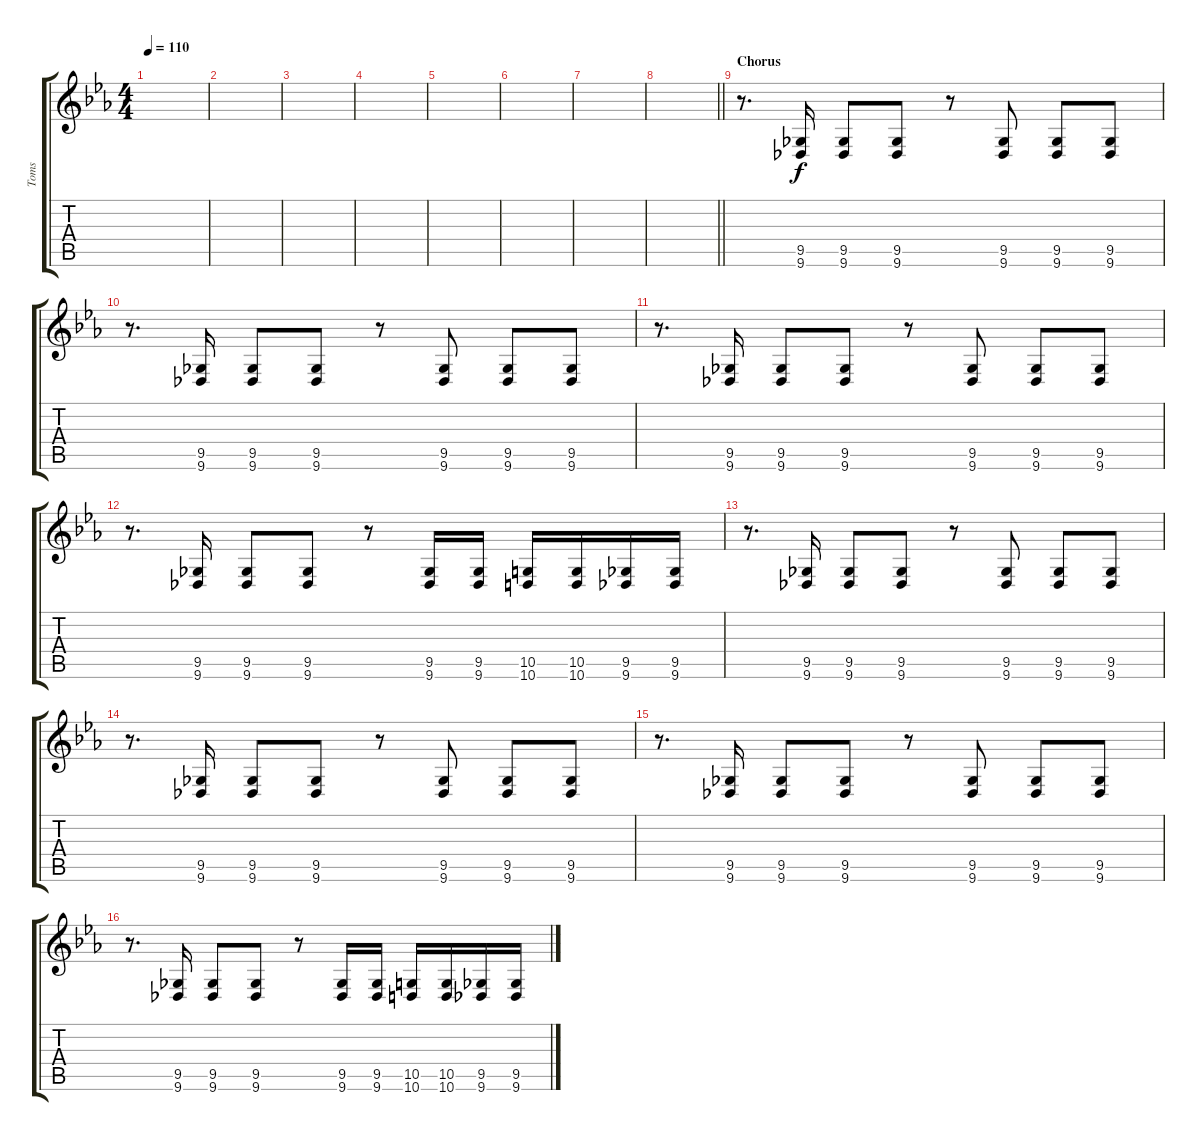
\track ("Toms" "Toms") {instrument melodictom}
\staff {score tabs}
\tuning (E4 B3 G3 D3 A2 E2) {hide}
\ts (4 4)
\tempo 110
\clef g2
\ks cminor
|
|
|
|
|
|
|
\barLineRight lightlight
|
\section ("" "Chorus")
r.8{d} (9.5 9.6).16 (9.5 9.6).8 (9.5 9.6).8 r.8 (9.5 9.6).8 (9.5 9.6).8 (9.5 9.6).8 |
r.8{d} (9.5 9.6).16 (9.5 9.6).8 (9.5 9.6).8 r.8 (9.5 9.6).8 (9.5 9.6).8 (9.5 9.6).8 |
r.8{d} (9.5 9.6).16 (9.5 9.6).8 (9.5 9.6).8 r.8 (9.5 9.6).8 (9.5 9.6).8 (9.5 9.6).8 |
r.8{d} (9.5 9.6).16 (9.5 9.6).8 (9.5 9.6).8 r.8 (9.5 9.6).16 (9.5 9.6).16 (10.5 10.6).16 (10.5 10.6).16 (9.5 9.6).16 (9.5 9.6).16 |
r.8{d} (9.5 9.6).16 (9.5 9.6).8 (9.5 9.6).8 r.8 (9.5 9.6).8 (9.5 9.6).8 (9.5 9.6).8 |
r.8{d} (9.5 9.6).16 (9.5 9.6).8 (9.5 9.6).8 r.8 (9.5 9.6).8 (9.5 9.6).8 (9.5 9.6).8 |
r.8{d} (9.5 9.6).16 (9.5 9.6).8 (9.5 9.6).8 r.8 (9.5 9.6).8 (9.5 9.6).8 (9.5 9.6).8 |
r.8{d} (9.5 9.6).16 (9.5 9.6).8 (9.5 9.6).8 r.8 (9.5 9.6).16 (9.5 9.6).16 (10.5 10.6).16 (10.5 10.6).16 (9.5 9.6).16 (9.5 9.6).16
